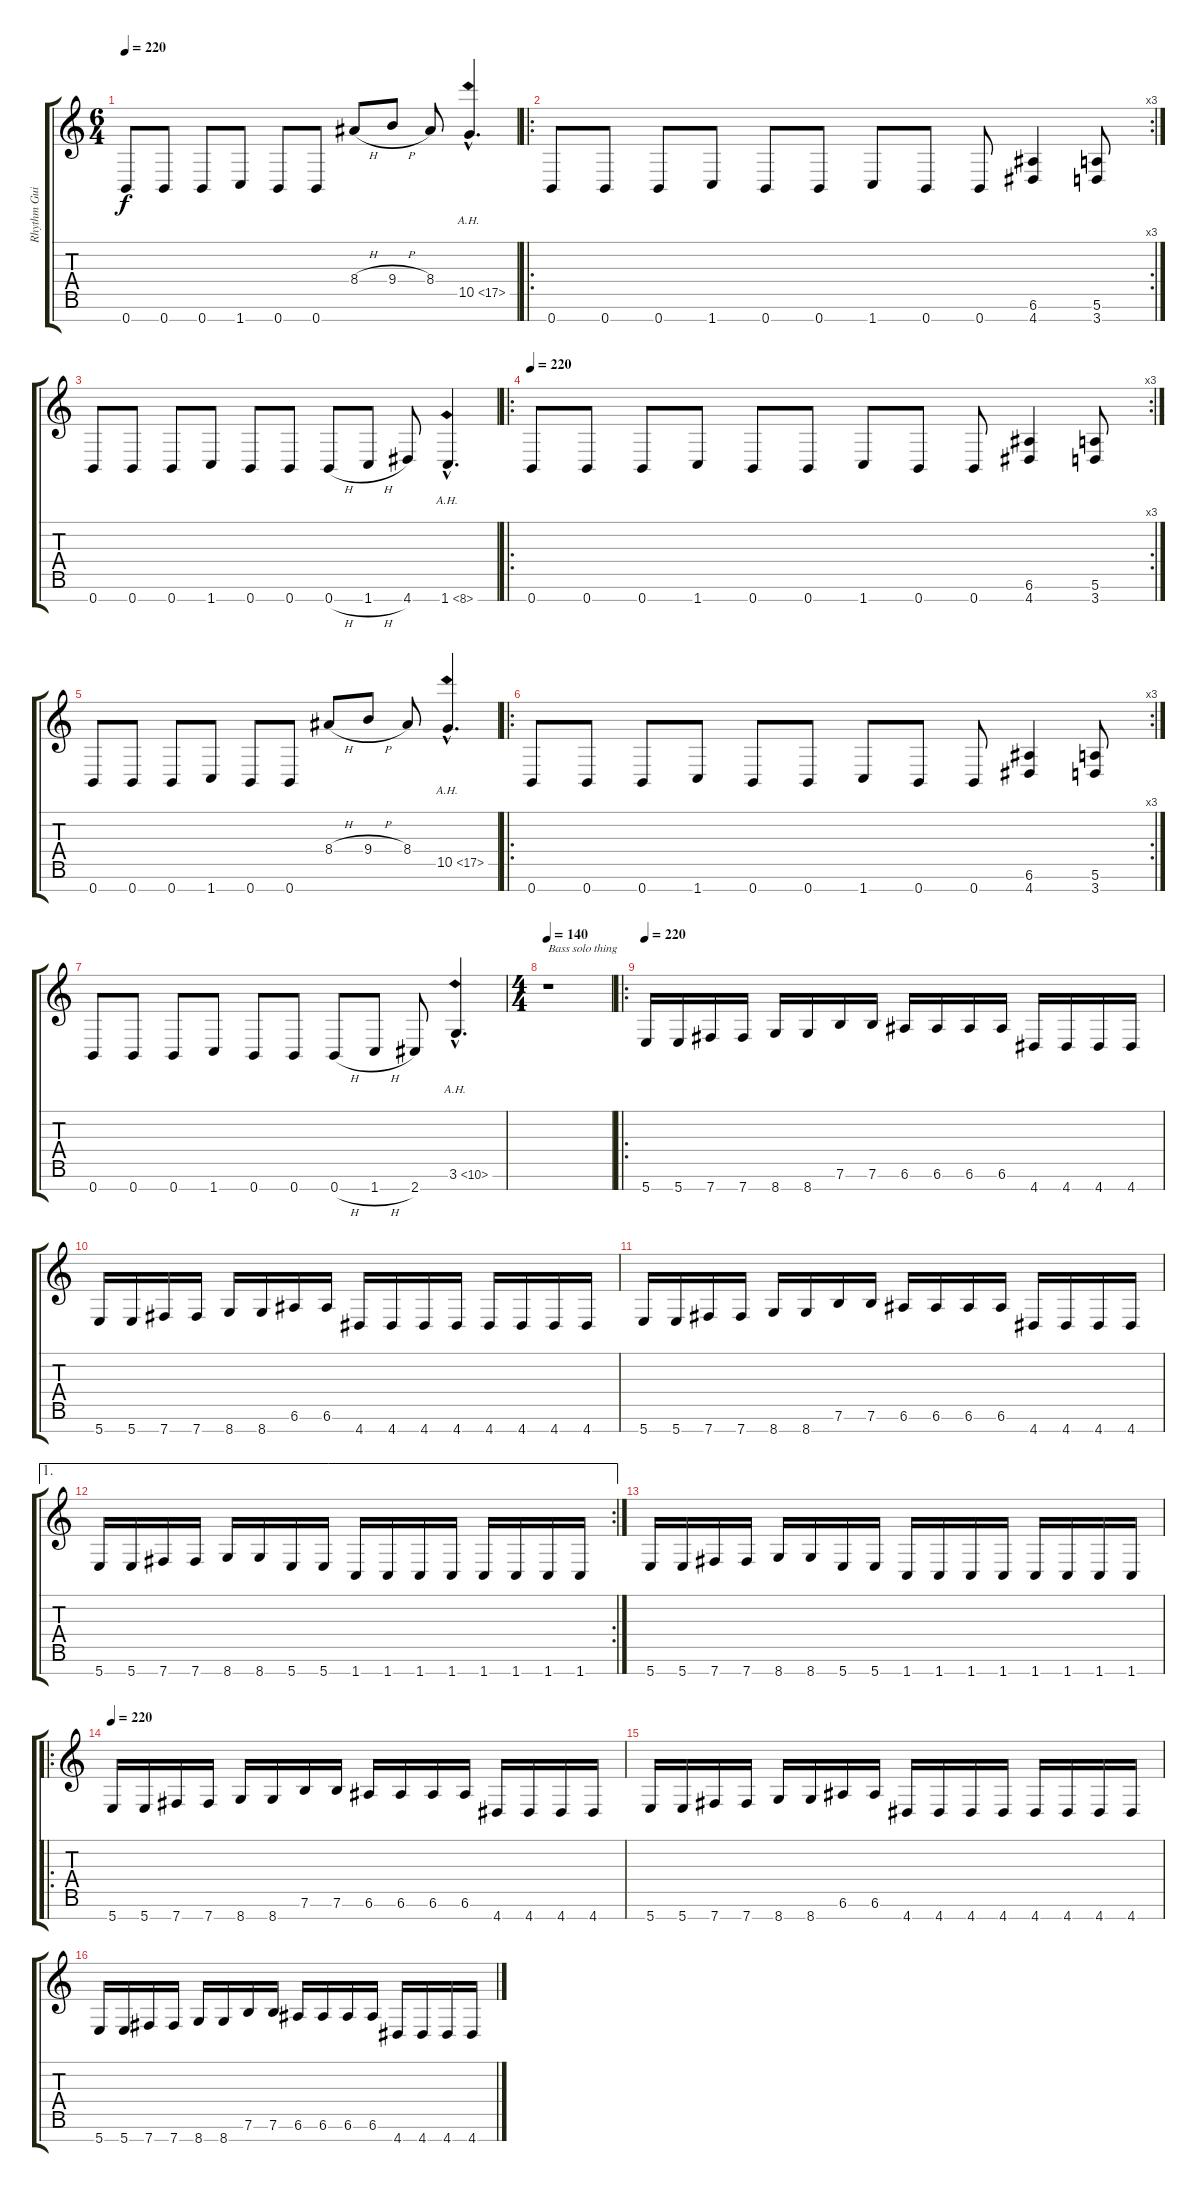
\track ("Rhythm Guitar" "Rhythm Gui") {instrument distortionguitar}
\staff {score tabs}
\tuning (E4 B3 G3 D3 A2 E2 B1) {hide}
\ts (6 4)
\tempo 220
\clef g2
\ks c
0.7.8{dy f} 0.7.8 0.7.8 1.7.8 0.7.8 0.7.8 8.4{h}.8 9.4{h}.8 8.4.8 10.5{ah 7 hac}.4{d} |
\ro
\rc 3
0.7.8 0.7.8 0.7.8 1.7.8 0.7.8 0.7.8 1.7.8 0.7.8 0.7.8 (6.6 4.7).4 (5.6 3.7).8 |
0.7.8 0.7.8 0.7.8 1.7.8 0.7.8 0.7.8 0.7{h}.8 1.7{h}.8 4.7.8 1.7{ah 7 hac}.4{d} |
\ro
\rc 3
\tempo 220
0.7.8 0.7.8 0.7.8 1.7.8 0.7.8 0.7.8 1.7.8 0.7.8 0.7.8 (6.6 4.7).4 (5.6 3.7).8 |
0.7.8 0.7.8 0.7.8 1.7.8 0.7.8 0.7.8 8.4{h}.8 9.4{h}.8 8.4.8 10.5{ah 7 hac}.4{d} |
\ro
\rc 3
0.7.8 0.7.8 0.7.8 1.7.8 0.7.8 0.7.8 1.7.8 0.7.8 0.7.8 (6.6 4.7).4 (5.6 3.7).8 |
0.7.8 0.7.8 0.7.8 1.7.8 0.7.8 0.7.8 0.7{h}.8 1.7{h}.8 2.7.8 3.6{ah 7 hac}.4{d} |
\ts (4 4)
\tempo 140
r.1{txt "Bass solo thing"} |
\ro
\tempo 220
5.7.16 5.7.16 7.7.16 7.7.16 8.7.16 8.7.16 7.6.16 7.6.16 6.6.16 6.6.16 6.6.16 6.6.16 4.7.16 4.7.16 4.7.16 4.7.16 |
5.7.16 5.7.16 7.7.16 7.7.16 8.7.16 8.7.16 6.6.16 6.6.16 4.7.16 4.7.16 4.7.16 4.7.16 4.7.16 4.7.16 4.7.16 4.7.16 |
5.7.16 5.7.16 7.7.16 7.7.16 8.7.16 8.7.16 7.6.16 7.6.16 6.6.16 6.6.16 6.6.16 6.6.16 4.7.16 4.7.16 4.7.16 4.7.16 |
\ae 1
\rc 2
5.7.16 5.7.16 7.7.16 7.7.16 8.7.16 8.7.16 5.7.16 5.7.16 1.7.16 1.7.16 1.7.16 1.7.16 1.7.16 1.7.16 1.7.16 1.7.16 |
5.7.16 5.7.16 7.7.16 7.7.16 8.7.16 8.7.16 5.7.16 5.7.16 1.7.16 1.7.16 1.7.16 1.7.16 1.7.16 1.7.16 1.7.16 1.7.16 |
\ro
\tempo 220
5.7.16 5.7.16 7.7.16 7.7.16 8.7.16 8.7.16 7.6.16 7.6.16 6.6.16 6.6.16 6.6.16 6.6.16 4.7.16 4.7.16 4.7.16 4.7.16 |
5.7.16 5.7.16 7.7.16 7.7.16 8.7.16 8.7.16 6.6.16 6.6.16 4.7.16 4.7.16 4.7.16 4.7.16 4.7.16 4.7.16 4.7.16 4.7.16 |
5.7.16 5.7.16 7.7.16 7.7.16 8.7.16 8.7.16 7.6.16 7.6.16 6.6.16 6.6.16 6.6.16 6.6.16 4.7.16 4.7.16 4.7.16 4.7.16
